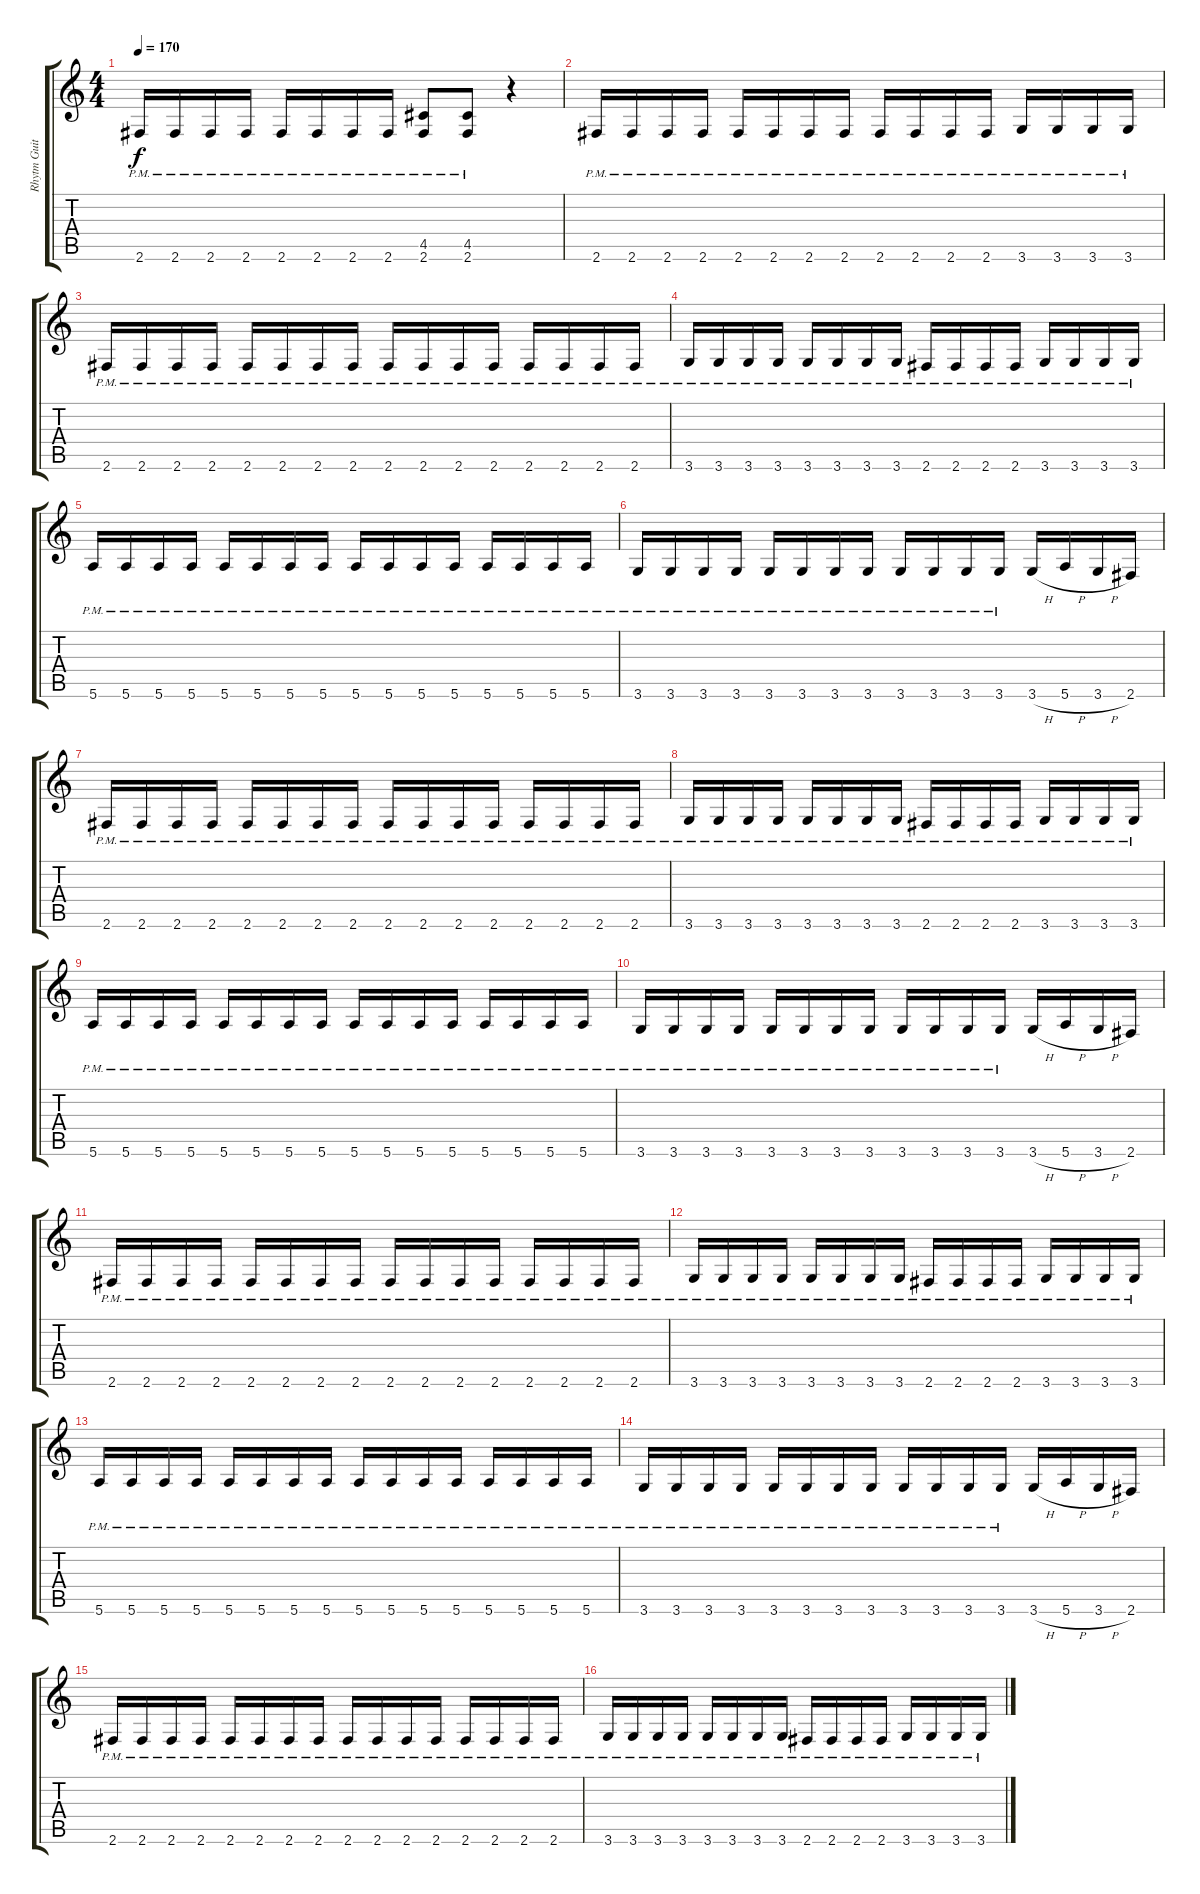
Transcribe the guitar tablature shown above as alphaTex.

\track ("Rhytm Guitar 2" "Rhytm Guit") {instrument distortionguitar}
\staff {score tabs}
\tuning (E4 B3 G3 D3 A2 E2) {hide}
\ts (4 4)
\tempo 170
\clef g2
\ks c
2.6{pm}.16{dy f} 2.6{pm}.16 2.6{pm}.16 2.6{pm}.16 2.6{pm}.16 2.6{pm}.16 2.6{pm}.16 2.6{pm}.16 (4.5{pm} 2.6{pm}).8 (4.5{pm} 2.6{pm}).8 r.4 |
2.6{pm}.16 2.6{pm}.16 2.6{pm}.16 2.6{pm}.16 2.6{pm}.16 2.6{pm}.16 2.6{pm}.16 2.6{pm}.16 2.6{pm}.16 2.6{pm}.16 2.6{pm}.16 2.6{pm}.16 3.6{pm}.16 3.6{pm}.16 3.6{pm}.16 3.6{pm}.16 |
2.6{pm}.16 2.6{pm}.16 2.6{pm}.16 2.6{pm}.16 2.6{pm}.16 2.6{pm}.16 2.6{pm}.16 2.6{pm}.16 2.6{pm}.16 2.6{pm}.16 2.6{pm}.16 2.6{pm}.16 2.6{pm}.16 2.6{pm}.16 2.6{pm}.16 2.6{pm}.16 |
3.6{pm}.16 3.6{pm}.16 3.6{pm}.16 3.6{pm}.16 3.6{pm}.16 3.6{pm}.16 3.6{pm}.16 3.6{pm}.16 2.6{pm}.16 2.6{pm}.16 2.6{pm}.16 2.6{pm}.16 3.6{pm}.16 3.6{pm}.16 3.6{pm}.16 3.6{pm}.16 |
5.6{pm}.16 5.6{pm}.16 5.6{pm}.16 5.6{pm}.16 5.6{pm}.16 5.6{pm}.16 5.6{pm}.16 5.6{pm}.16 5.6{pm}.16 5.6{pm}.16 5.6{pm}.16 5.6{pm}.16 5.6{pm}.16 5.6{pm}.16 5.6{pm}.16 5.6{pm}.16 |
3.6{pm}.16 3.6{pm}.16 3.6{pm}.16 3.6{pm}.16 3.6{pm}.16 3.6{pm}.16 3.6{pm}.16 3.6{pm}.16 3.6{pm}.16 3.6{pm}.16 3.6{pm}.16 3.6{pm}.16 3.6{h}.16 5.6{h}.16 3.6{h}.16 2.6.16 |
2.6{pm}.16 2.6{pm}.16 2.6{pm}.16 2.6{pm}.16 2.6{pm}.16 2.6{pm}.16 2.6{pm}.16 2.6{pm}.16 2.6{pm}.16 2.6{pm}.16 2.6{pm}.16 2.6{pm}.16 2.6{pm}.16 2.6{pm}.16 2.6{pm}.16 2.6{pm}.16 |
3.6{pm}.16 3.6{pm}.16 3.6{pm}.16 3.6{pm}.16 3.6{pm}.16 3.6{pm}.16 3.6{pm}.16 3.6{pm}.16 2.6{pm}.16 2.6{pm}.16 2.6{pm}.16 2.6{pm}.16 3.6{pm}.16 3.6{pm}.16 3.6{pm}.16 3.6{pm}.16 |
5.6{pm}.16 5.6{pm}.16 5.6{pm}.16 5.6{pm}.16 5.6{pm}.16 5.6{pm}.16 5.6{pm}.16 5.6{pm}.16 5.6{pm}.16 5.6{pm}.16 5.6{pm}.16 5.6{pm}.16 5.6{pm}.16 5.6{pm}.16 5.6{pm}.16 5.6{pm}.16 |
3.6{pm}.16 3.6{pm}.16 3.6{pm}.16 3.6{pm}.16 3.6{pm}.16 3.6{pm}.16 3.6{pm}.16 3.6{pm}.16 3.6{pm}.16 3.6{pm}.16 3.6{pm}.16 3.6{pm}.16 3.6{h}.16 5.6{h}.16 3.6{h}.16 2.6.16 |
2.6{pm}.16 2.6{pm}.16 2.6{pm}.16 2.6{pm}.16 2.6{pm}.16 2.6{pm}.16 2.6{pm}.16 2.6{pm}.16 2.6{pm}.16 2.6{pm}.16 2.6{pm}.16 2.6{pm}.16 2.6{pm}.16 2.6{pm}.16 2.6{pm}.16 2.6{pm}.16 |
3.6{pm}.16 3.6{pm}.16 3.6{pm}.16 3.6{pm}.16 3.6{pm}.16 3.6{pm}.16 3.6{pm}.16 3.6{pm}.16 2.6{pm}.16 2.6{pm}.16 2.6{pm}.16 2.6{pm}.16 3.6{pm}.16 3.6{pm}.16 3.6{pm}.16 3.6{pm}.16 |
5.6{pm}.16 5.6{pm}.16 5.6{pm}.16 5.6{pm}.16 5.6{pm}.16 5.6{pm}.16 5.6{pm}.16 5.6{pm}.16 5.6{pm}.16 5.6{pm}.16 5.6{pm}.16 5.6{pm}.16 5.6{pm}.16 5.6{pm}.16 5.6{pm}.16 5.6{pm}.16 |
3.6{pm}.16 3.6{pm}.16 3.6{pm}.16 3.6{pm}.16 3.6{pm}.16 3.6{pm}.16 3.6{pm}.16 3.6{pm}.16 3.6{pm}.16 3.6{pm}.16 3.6{pm}.16 3.6{pm}.16 3.6{h}.16 5.6{h}.16 3.6{h}.16 2.6.16 |
2.6{pm}.16 2.6{pm}.16 2.6{pm}.16 2.6{pm}.16 2.6{pm}.16 2.6{pm}.16 2.6{pm}.16 2.6{pm}.16 2.6{pm}.16 2.6{pm}.16 2.6{pm}.16 2.6{pm}.16 2.6{pm}.16 2.6{pm}.16 2.6{pm}.16 2.6{pm}.16 |
3.6{pm}.16 3.6{pm}.16 3.6{pm}.16 3.6{pm}.16 3.6{pm}.16 3.6{pm}.16 3.6{pm}.16 3.6{pm}.16 2.6{pm}.16 2.6{pm}.16 2.6{pm}.16 2.6{pm}.16 3.6{pm}.16 3.6{pm}.16 3.6{pm}.16 3.6{pm}.16
